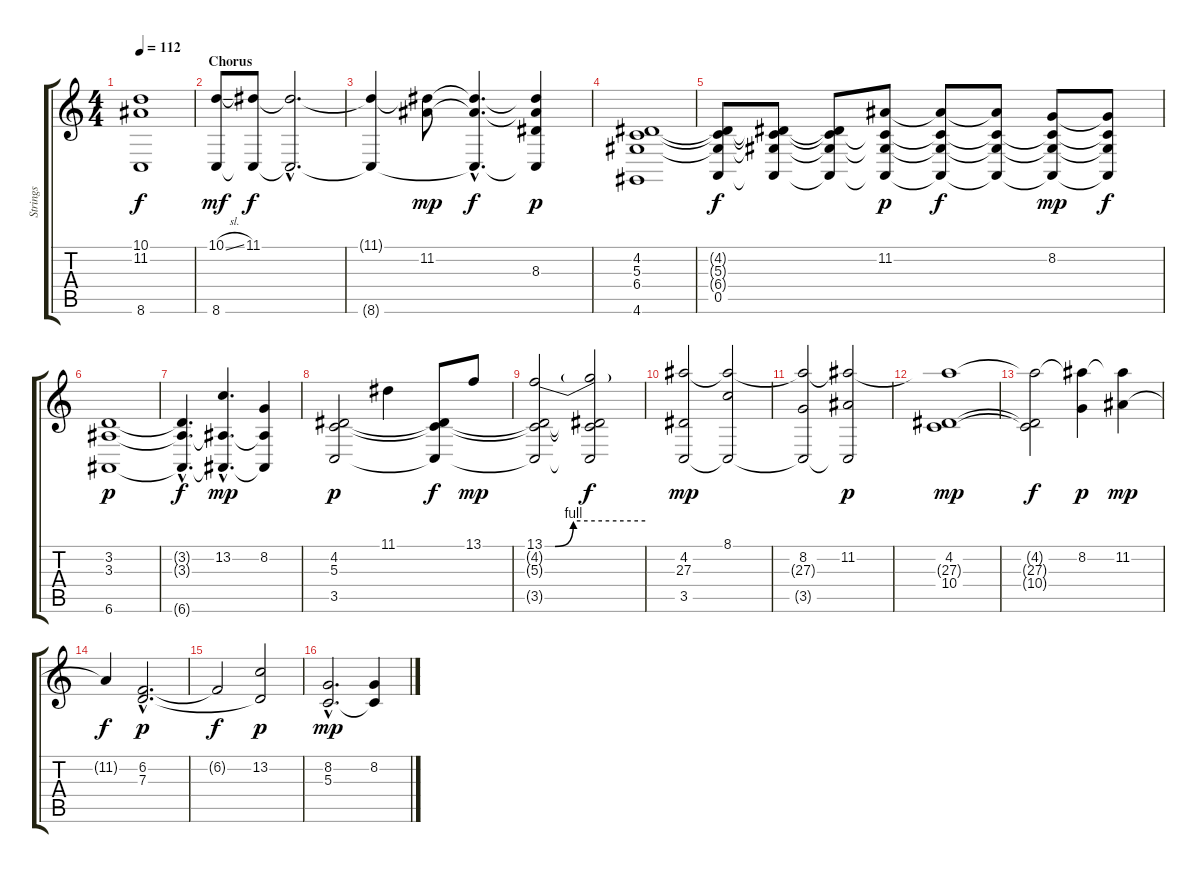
\track ("Strings" "Strings") {instrument stringensemble1}
\staff {score tabs}
\tuning (E4 B3 G3 D3 A2 E2) {hide}
\ts (4 4)
\tempo 112
\clef g2
\ks c
(10.1{t} 11.2{t} 8.6{t}).1{dy f} |
\section ("" "Chorus")
(10.1{sl} 8.6).8{dy mf} (11.1 8.6{t}).8{dy f} (11.1{hac t} 8.6{hac t}).2{d} |
(11.1{t} 8.6{t}).4 (11.1{t} 11.2).8{dy mp} (11.1{hac t} 11.2{hac t} 8.6{hac t}).4{d dy f} (11.1{t} 11.2{t} 8.3 8.6{t}).4{dy p} |
(4.2 5.3 6.4 4.6).1 |
(4.2{t} 5.3{t} 6.4{t} 0.5).8{dy f} (4.2{t} 5.3{t} 6.4{t} 0.5{t}).8 (4.2{t} 5.3{t} 6.4{t} 0.5{t}).8 (11.2 5.3{t} 6.4{t} 0.5{t}).8{dy p} (11.2{t} 5.3{t} 6.4{t} 0.5{t}).8{dy f} (11.2{t} 5.3{t} 6.4{t} 0.5{t}).8 (8.2 5.3{t} 6.4{t} 0.5{t}).8{dy mp} (8.2{t} 5.3{t} 6.4{t} 0.5{t}).8{dy f} |
(3.2 3.3 6.6).1{dy p} |
(3.2{hac t} 3.3{hac t} 6.6{hac t}).4{d dy f} (13.2{hac} 3.3{hac t} 6.6{hac t}).4{d dy mp} (8.2 3.3{t} 6.6{t}).4 |
(4.2 5.3 3.5).2{dy p} 11.1.4 (4.2{t} 5.3{t} 3.5{t}).8{dy f} 13.1.8{dy mp} |
(13.1{be (custom 0 0 6 0 17 4 60 4)} 4.2{t} 5.3{t} 3.5{t}).2 (13.1{t} 4.2{t} 5.3{t} 3.5{t}).2{dy f} |
(4.2 27.3 3.5).2{dy mp} (8.1 27.3{t} 3.5{t}).2 |
(8.2 27.3{t} 3.5{t}).2 (11.2 27.3{t} 3.5{t}).2{dy p} |
(4.2 27.3{t} 10.4).1{dy mp} |
(4.2{t} 27.3{t} 10.4{t}).2{dy f} (8.2 27.3{t}).4{dy p} (11.2 27.3{t}).4{dy mp} |
11.2{t}.4{dy f} (6.2{hac} 7.3{hac}).2{d dy p} |
6.2{t}.2{dy f} (13.2 7.3{t}).2{dy p} |
(8.2{hac} 5.3{hac}).2{d dy mp} (8.2 5.3{t}).4
